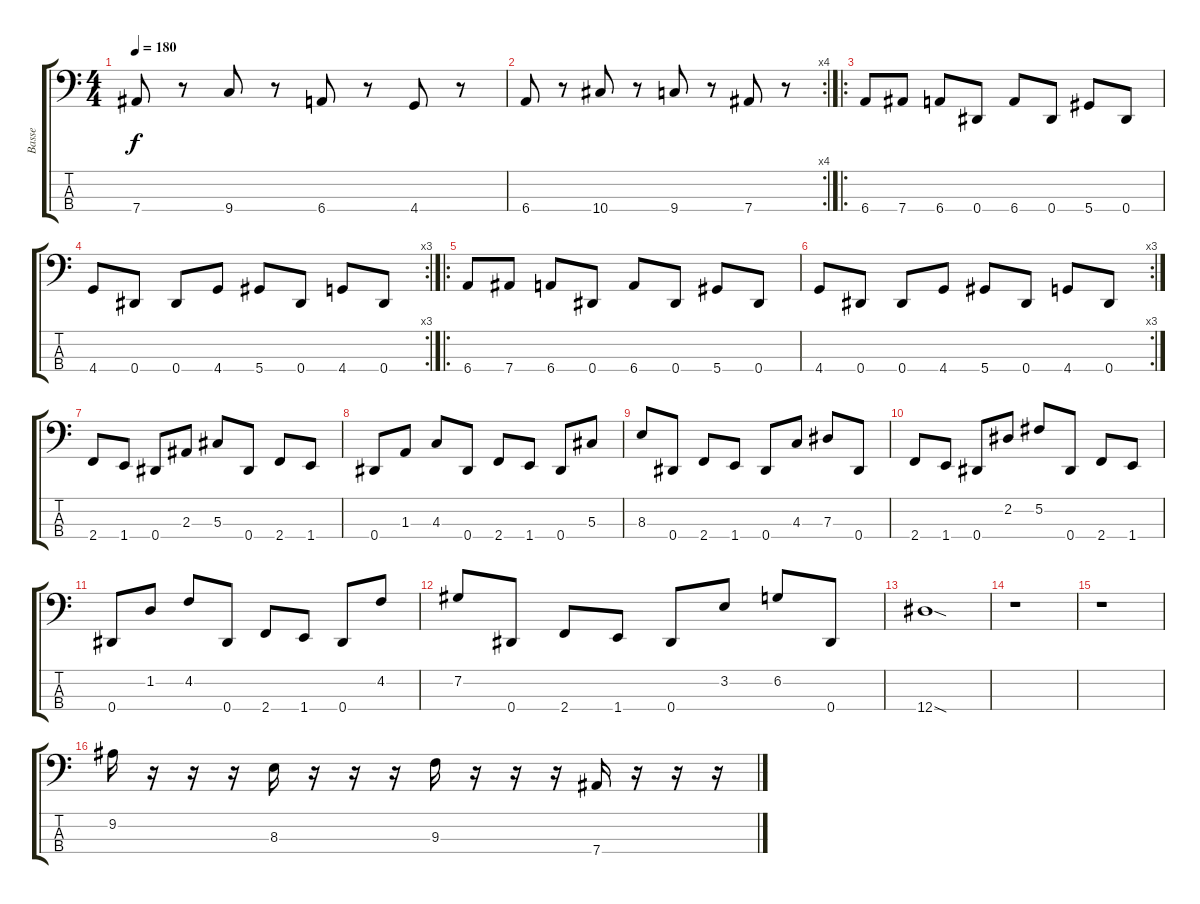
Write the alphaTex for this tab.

\track ("Basse" "Basse") {instrument electricbasspick}
\staff {score tabs}
\tuning (Gb2 Db2 Ab1 Eb1) {hide}
\ts (4 4)
\tempo 180
\clef f4
\ks c
7.4.8{dy f} r.8 9.4.8 r.8 6.4.8 r.8 4.4.8 r.8 |
\rc 4
6.4.8 r.8 10.4.8 r.8 9.4.8 r.8 7.4.8 r.8 |
\ro
6.4.8 7.4.8 6.4.8 0.4.8 6.4.8 0.4.8 5.4.8 0.4.8 |
\rc 3
4.4.8 0.4.8 0.4.8 4.4.8 5.4.8 0.4.8 4.4.8 0.4.8 |
\ro
6.4.8 7.4.8 6.4.8 0.4.8 6.4.8 0.4.8 5.4.8 0.4.8 |
\rc 3
4.4.8 0.4.8 0.4.8 4.4.8 5.4.8 0.4.8 4.4.8 0.4.8 |
2.4.8 1.4.8 0.4.8 2.3.8 5.3.8 0.4.8 2.4.8 1.4.8 |
0.4.8 1.3.8 4.3.8 0.4.8 2.4.8 1.4.8 0.4.8 5.3.8 |
8.3.8 0.4.8 2.4.8 1.4.8 0.4.8 4.3.8 7.3.8 0.4.8 |
2.4.8 1.4.8 0.4.8 2.2.8 5.2.8 0.4.8 2.4.8 1.4.8 |
0.4.8 1.2.8 4.2.8 0.4.8 2.4.8 1.4.8 0.4.8 4.2.8 |
7.2.8 0.4.8 2.4.8 1.4.8 0.4.8 3.2.8 6.2.8 0.4.8 |
12.4{sod}.1 |
r.1 |
r.1 |
9.2.16 r.16 r.16 r.16 8.3.16 r.16 r.16 r.16 9.3.16 r.16 r.16 r.16 7.4.16 r.16 r.16 r.16
